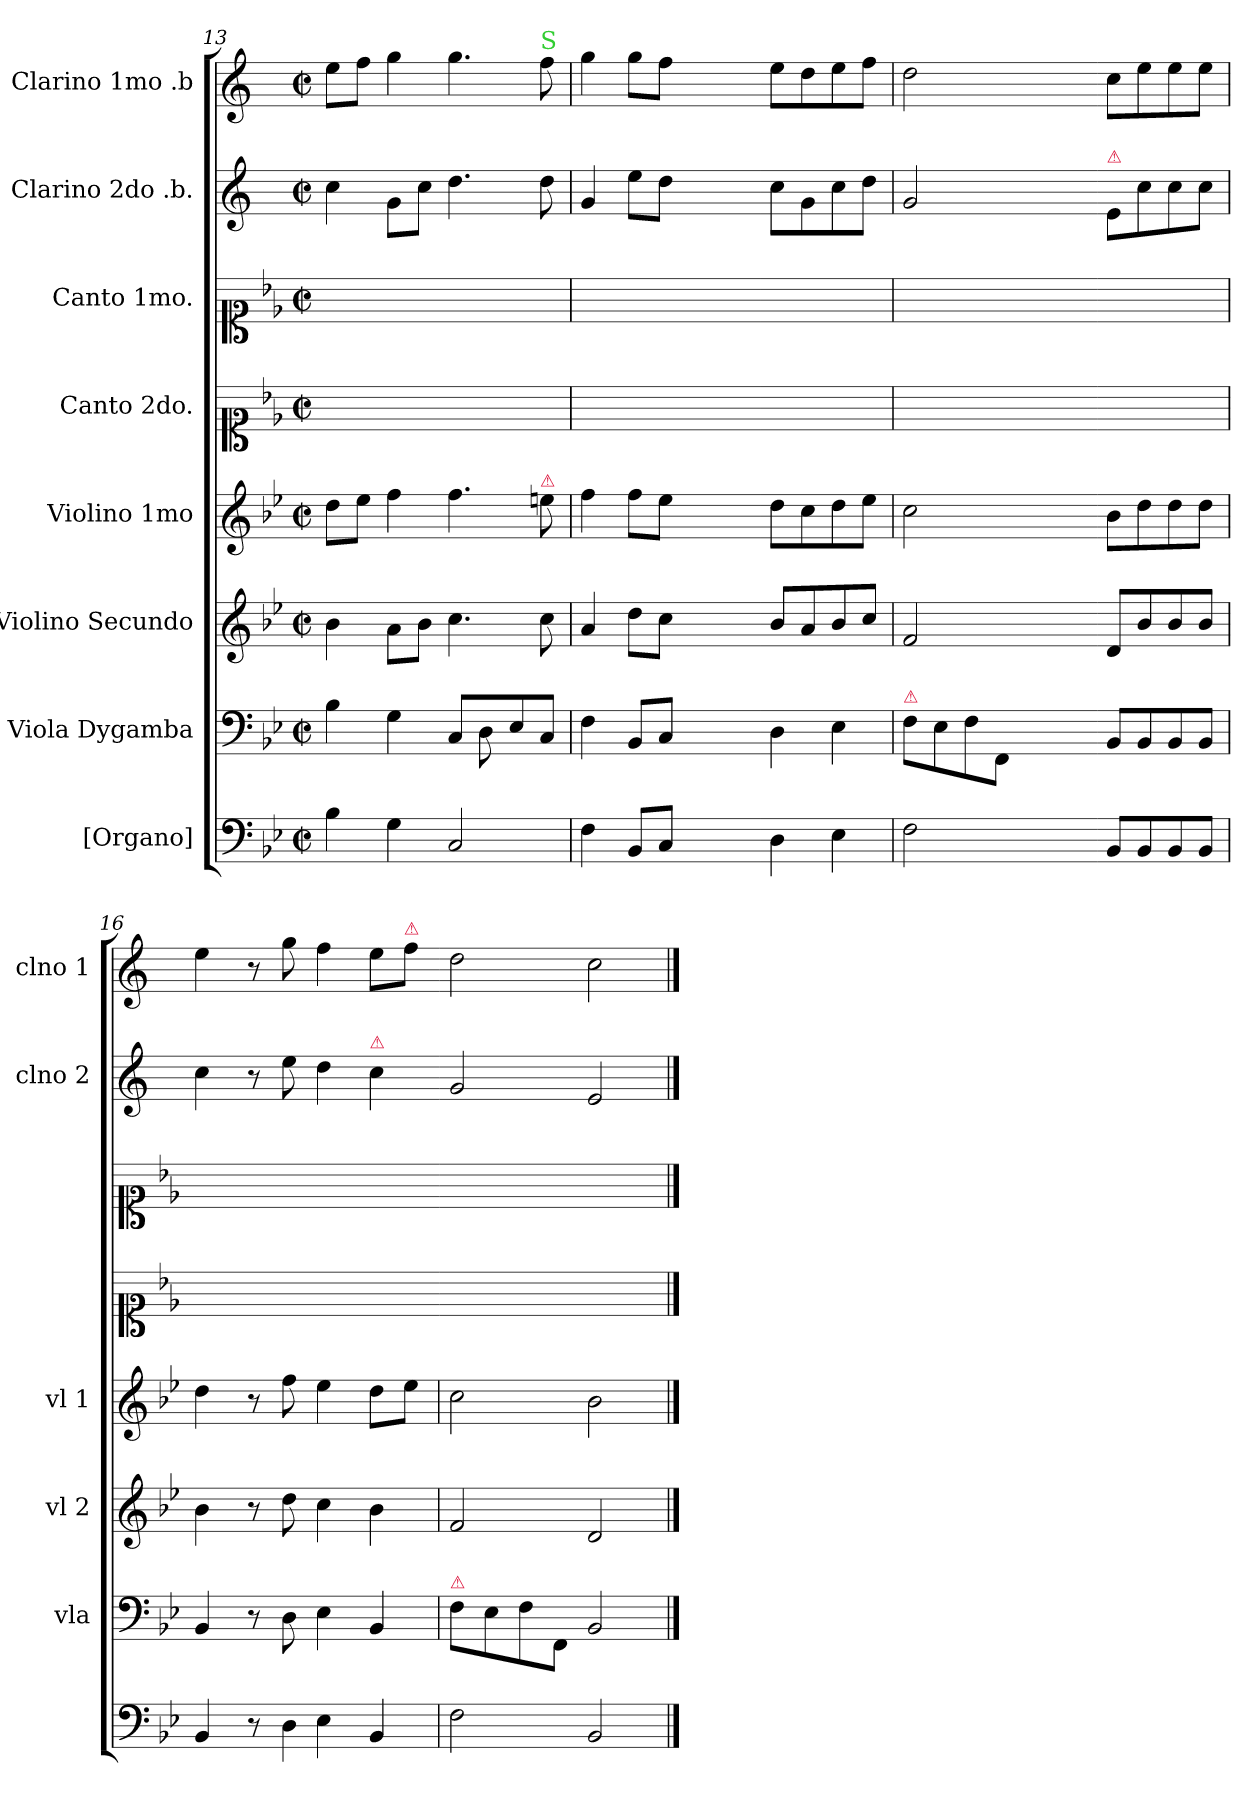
**kern	**kern	**kern	**kern	**kern	**kern	**kern	**kern
*part8	*part7	*part6	*part5	*part4	*part3	*part2	*part1
*staff8	*staff7	*staff6	*staff5	*staff4	*staff3	*staff2	*staff1
*I"[Organo]	*I"Viola Dygamba	*I"Violino Secundo	*I"Violino 1mo	*I"Canto 2do.	*I"Canto 1mo.	*I"Clarino 2do .b.	*I"Clarino 1mo .b
*	*I'vla	*I'vl 2	*I'vl 1	*	*	*I'clno 2	*I'clno 1
*clefF4	*clefF4	*clefG2	*clefG2	*clefC1	*clefC1	*clefG2	*clefG2
*	*	*	*	*	*	*ITrd1c2	*ITrd1c2
*k[b-e-]	*k[b-e-]	*k[b-e-]	*k[b-e-]	*k[b-e-]	*k[b-e-]	*k[b-e-]	*k[b-e-]
*B-:	*B-:	*B-:	*B-:	*B-:	*B-:	*B-:	*B-:
*M2/2	*M2/2	*M2/2	*M2/2	*M2/2	*M2/2	*M2/2	*M2/2
*met(c|)	*met(c|)	*met(c|)	*met(c|)	*met(c|)	*met(c|)	*met(c|)	*met(c|)
=13	=13	=13	=13	=13	=13	=13	=13
*	*^	*	*	*	*	*	*
4B-\	4B-\	2ryy	4b-\	8dd\L	1ryy	1ryy	4b-\	8dd\L
.	.	.	.	8ee-\J	.	.	.	8ee-\J
4G\	4G\	.	8a\L	4ff\	.	.	8f\L	4ff\
.	.	.	8b-\J	.	.	.	8b-\J	.
2C/	8C/L	8ryy	4.cc\	4.ff\	.	.	4.cc\	4.ff\
.	8ryy	8D\	.	.	.	.	.	.
.	8E-/	4ryy	.	.	.	.	.	.
!	!	!	!	!	!	!	!	!LO:TX:a:color=limegreen:t=S
!	!	!	!	!LO:TX:a:color=crimson:t=⚠	!	!	!	!
.	8C/J	.	8cc\	8een\	.	.	8cc\	8ee-\
*	*v	*v	*	*	*	*	*	*
=14	=14	=14	=14	=14	=14	=14	=14
4F\	4F\	4a/	4ff\	1ryy	1ryy	4f/	4ff\
8BB-/L	8BB-/L	8dd\L	8ff\L	.	.	8dd\L	8ff\L
8C/J	8C/J	8cc\J	8ee-\J	.	.	8cc\J	8ee-\J
2ryy	2ryy	2ryy	2ryy	.	.	2ryy	2ryy
=-	=-	=-	=-	=-	=-	=-	=-
4D\	4D\	8b-/L	8dd\L	2ryy	2ryy	8b-\L	8dd\L
.	.	8a/	8cc\	.	.	8f\	8cc\
4E-\	4E-\	8b-/	8dd\	.	.	8b-\	8dd\
.	.	8cc/J	8ee-\J	.	.	8cc\J	8ee-\J
=15	=15	=15	=15	=15	=15	=15	=15
!	!LO:TX:a:color=crimson:t=⚠	!	!	!	!	!	!
2F\	8F\L	2f/	2cc\	1ryy	1ryy	2f/	2cc\
.	8E-\	.	.	.	.	.	.
.	8F\	.	.	.	.	.	.
.	8FF/J	.	.	.	.	.	.
2ryy	2ryy	2ryy	2ryy	.	.	2ryy	2ryy
=-	=-	=-	=-	=-	=-	=-	=-
!	!	!	!	!	!	!LO:TX:a:color=crimson:t=⚠	!
8BB-/L	8BB-/L	8d/L	8b-\L	2ryy	2ryy	8d/L	8b-\L
8BB-/	8BB-/	8b-/	8dd\	.	.	8b-\	8dd\
8BB-/	8BB-/	8b-/	8dd\	.	.	8b-\	8dd\
8BB-/J	8BB-/J	8b-/J	8dd\J	.	.	8b-\J	8dd\J
=16	=16	=16	=16	=16	=16	=16	=16
4BB-/	4BB-/	4b-\	4dd\	1ryy	1ryy	4b-\	4dd\
8r	8r	8r	8r	.	.	8r	8r
!LO:N:vis=4	!	!	!	!	!	!	!
8D\	8D\	8dd\	8ff\	.	.	8dd\	8ff\
4E-\	4E-\	4cc\	4ee-\	.	.	4cc\	4ee-\
!	!	!	!	!	!	!LO:TX:a:color=crimson:t=⚠	!
4BB-/	4BB-/	4b-\	8dd\L	.	.	4b-\	8dd\L
!	!	!	!	!	!	!	!LO:TX:a:color=crimson:t=⚠
.	.	.	8ee-\J	.	.	.	8ee-\J
=17	=17	=17	=17	=17	=17	=17-	=17-
!	!LO:TX:a:color=crimson:t=⚠	!	!	!	!	!	!
2F\	8F\L	2f/	2cc\	1ryy	1ryy	2f/	2cc\
.	8E-\	.	.	.	.	.	.
.	8F\	.	.	.	.	.	.
.	8FF/J	.	.	.	.	.	.
2BB-/	2BB-/	2d/	2b-\	.	.	2d/	2b-\
==	==	==	==	==	==	==	==
*-	*-	*-	*-	*-	*-	*-	*-
